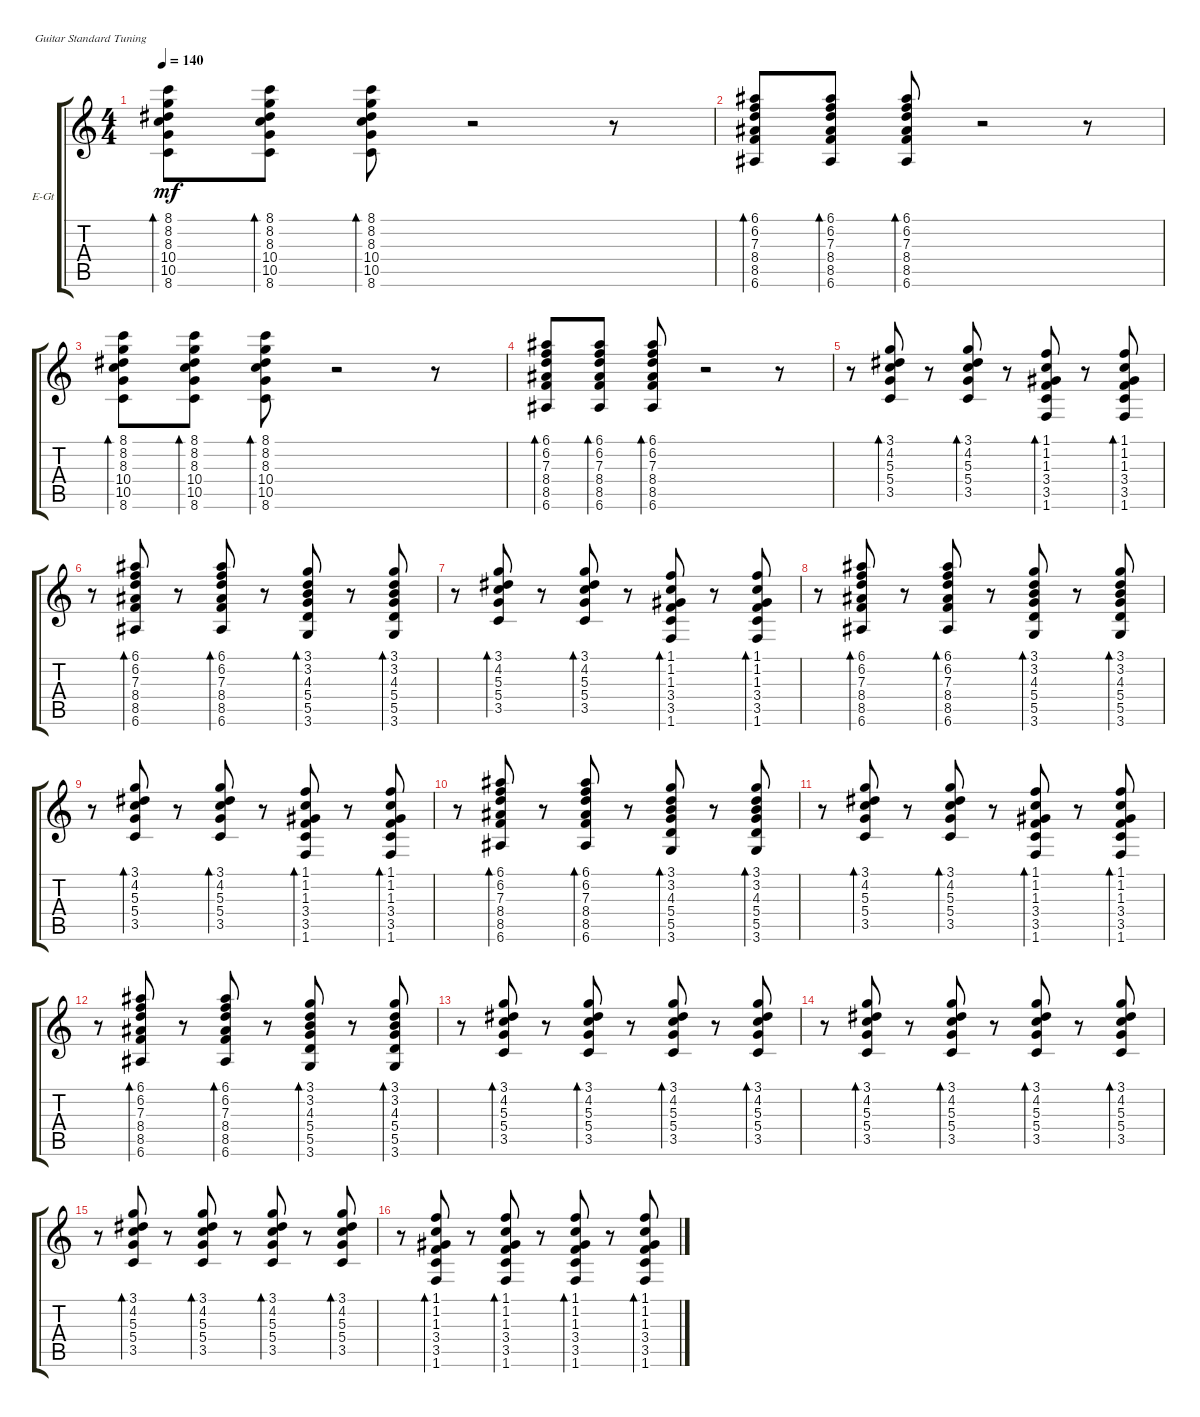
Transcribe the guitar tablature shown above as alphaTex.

\defaultSystemsLayout 4
\bracketExtendMode groupsimilarinstruments
\firstSystemTrackNameOrientation horizontal
\otherSystemsTrackNameOrientation horizontal
\track ("Electric Guitar" "E-Gt") {instrument electricguitarclean}
\staff {score tabs}
\tuning (E4 B3 G3 D3 A2 E2)
\ts (4 4)
\tempo 140
\clef g2
\ks c
(8.6 10.5 10.4 8.3 8.2 8.1).8{bd 30 dy mf} (8.6 10.5 10.4 8.3 8.2 8.1).8{bd 30} (8.6 10.5 10.4 8.3 8.2 8.1).8{bd 30} r.2 r.8 |
(6.6 8.5 8.4 7.3 6.2 6.1).8{bd 30} (6.6 8.5 8.4 7.3 6.2 6.1).8{bd 30} (6.6 8.5 8.4 7.3 6.2 6.1).8{bd 30} r.2 r.8 |
(8.6 10.5 10.4 8.3 8.2 8.1).8{bd 30} (8.6 10.5 10.4 8.3 8.2 8.1).8{bd 30} (8.6 10.5 10.4 8.3 8.2 8.1).8{bd 30} r.2 r.8 |
(6.6 8.5 8.4 7.3 6.2 6.1).8{bd 30} (6.6 8.5 8.4 7.3 6.2 6.1).8{bd 30} (6.6 8.5 8.4 7.3 6.2 6.1).8{bd 30} r.2 r.8 |
r.8 (3.5 5.4 5.3 4.2 3.1).8{bd 30} r.8 (3.5 5.4 5.3 4.2 3.1).8{bd 30} r.8 (1.6 3.5 3.4 1.3 1.2 1.1).8{bd 30} r.8 (1.6 3.5 3.4 1.3 1.2 1.1).8{bd 30} |
r.8 (6.6 8.5 8.4 7.3 6.2 6.1).8{bd 30} r.8 (6.6 8.5 8.4 7.3 6.2 6.1).8{bd 30} r.8 (3.6 5.5 5.4 4.3 3.2 3.1).8{bd 30} r.8 (3.6 5.5 5.4 4.3 3.2 3.1).8{bd 30} |
r.8 (3.5 5.4 5.3 4.2 3.1).8{bd 30} r.8 (3.5 5.4 5.3 4.2 3.1).8{bd 30} r.8 (1.6 3.5 3.4 1.3 1.2 1.1).8{bd 30} r.8 (1.6 3.5 3.4 1.3 1.2 1.1).8{bd 30} |
r.8 (6.6 8.5 8.4 7.3 6.2 6.1).8{bd 30} r.8 (6.6 8.5 8.4 7.3 6.2 6.1).8{bd 30} r.8 (3.6 5.5 5.4 4.3 3.2 3.1).8{bd 30} r.8 (3.6 5.5 5.4 4.3 3.2 3.1).8{bd 30} |
r.8 (3.5 5.4 5.3 4.2 3.1).8{bd 30} r.8 (3.5 5.4 5.3 4.2 3.1).8{bd 30} r.8 (1.6 3.5 3.4 1.3 1.2 1.1).8{bd 30} r.8 (1.6 3.5 3.4 1.3 1.2 1.1).8{bd 30} |
r.8 (6.6 8.5 8.4 7.3 6.2 6.1).8{bd 30} r.8 (6.6 8.5 8.4 7.3 6.2 6.1).8{bd 30} r.8 (3.6 5.5 5.4 4.3 3.2 3.1).8{bd 30} r.8 (3.6 5.5 5.4 4.3 3.2 3.1).8{bd 30} |
r.8 (3.5 5.4 5.3 4.2 3.1).8{bd 30} r.8 (3.5 5.4 5.3 4.2 3.1).8{bd 30} r.8 (1.6 3.5 3.4 1.3 1.2 1.1).8{bd 30} r.8 (1.6 3.5 3.4 1.3 1.2 1.1).8{bd 30} |
r.8 (6.6 8.5 8.4 7.3 6.2 6.1).8{bd 30} r.8 (6.6 8.5 8.4 7.3 6.2 6.1).8{bd 30} r.8 (3.6 5.5 5.4 4.3 3.2 3.1).8{bd 30} r.8 (3.6 5.5 5.4 4.3 3.2 3.1).8{bd 30} |
r.8 (3.5 5.4 5.3 4.2 3.1).8{bd 30} r.8 (3.5 5.4 5.3 4.2 3.1).8{bd 30} r.8 (3.5 5.4 5.3 4.2 3.1).8{bd 30} r.8 (3.5 5.4 5.3 4.2 3.1).8{bd 30} |
r.8 (3.5 5.4 5.3 4.2 3.1).8{bd 30} r.8 (3.5 5.4 5.3 4.2 3.1).8{bd 30} r.8 (3.5 5.4 5.3 4.2 3.1).8{bd 30} r.8 (3.5 5.4 5.3 4.2 3.1).8{bd 30} |
r.8 (3.5 5.4 5.3 4.2 3.1).8{bd 30} r.8 (3.5 5.4 5.3 4.2 3.1).8{bd 30} r.8 (3.5 5.4 5.3 4.2 3.1).8{bd 30} r.8 (3.5 5.4 5.3 4.2 3.1).8{bd 30} |
r.8 (1.6 3.5 3.4 1.3 1.2 1.1).8{bd 30} r.8 (1.6 3.5 3.4 1.3 1.2 1.1).8{bd 30} r.8 (1.6 3.5 3.4 1.3 1.2 1.1).8{bd 30} r.8 (1.6 3.5 3.4 1.3 1.2 1.1).8{bd 30}
